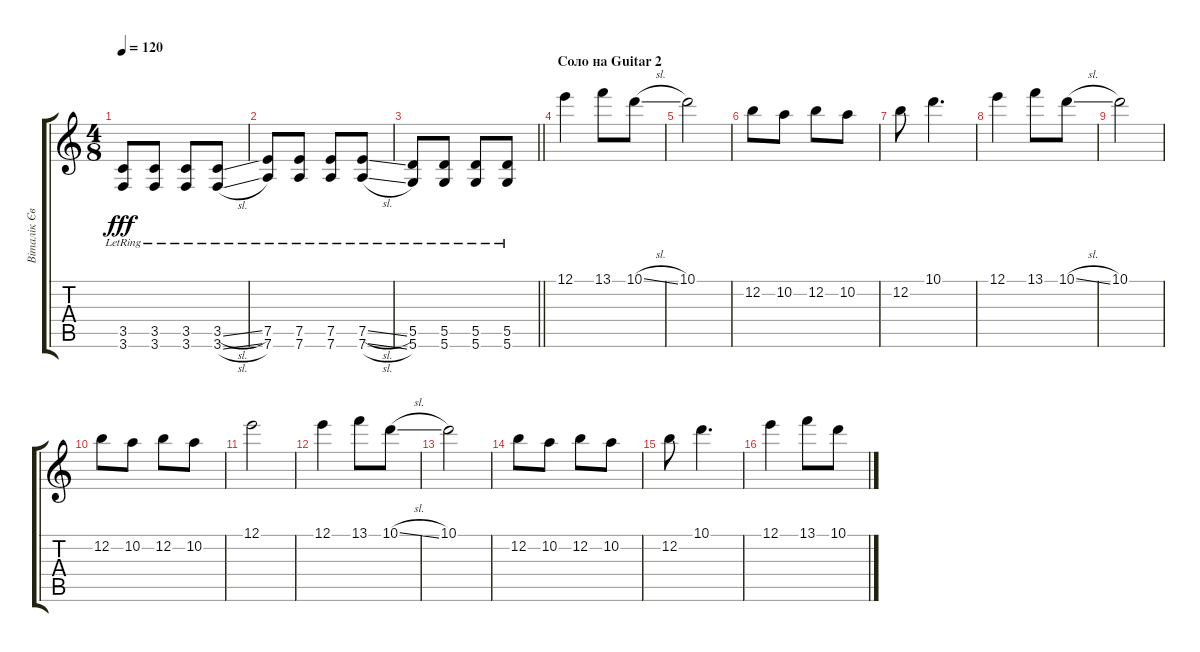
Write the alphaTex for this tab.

\track ("Віталік Євтушенко - Guitar 2" "Віталік Єв") {instrument electricguitarjazz}
\staff {score tabs}
\tuning (E4 B3 G3 D3 A2 D2) {hide}
\ts (4 8)
\tempo 120
\clef g2
\ks c
(3.5{lr} 3.6{lr}).8{dy fff} (3.5{lr} 3.6{lr}).8 (3.5{lr} 3.6{lr}).8 (3.5{sl lr} 3.6{sl lr}).8 |
(7.5{lr} 7.6{lr}).8 (7.5{lr} 7.6{lr}).8 (7.5{lr} 7.6{lr}).8 (7.5{sl lr} 7.6{sl lr}).8 |
\barLineRight lightlight
(5.5{lr} 5.6{lr}).8 (5.5{lr} 5.6{lr}).8 (5.5{lr} 5.6{lr}).8 (5.5{lr} 5.6{lr}).8 |
\section ("" "Соло на Guitar 2")
12.1.4{volume 16 balance 8 instrument overdrivenguitar} 13.1.8 10.1{sl}.8 |
10.1.2 |
12.2.8 10.2.8 12.2.8 10.2.8 |
12.2.8 10.1.4{d} |
12.1.4 13.1.8 10.1{sl}.8 |
10.1.2 |
12.2.8 10.2.8 12.2.8 10.2.8 |
12.1.2 |
12.1.4 13.1.8 10.1{sl}.8 |
10.1.2 |
12.2.8 10.2.8 12.2.8 10.2.8 |
12.2.8 10.1.4{d} |
12.1.4 13.1.8 10.1{sl}.8
